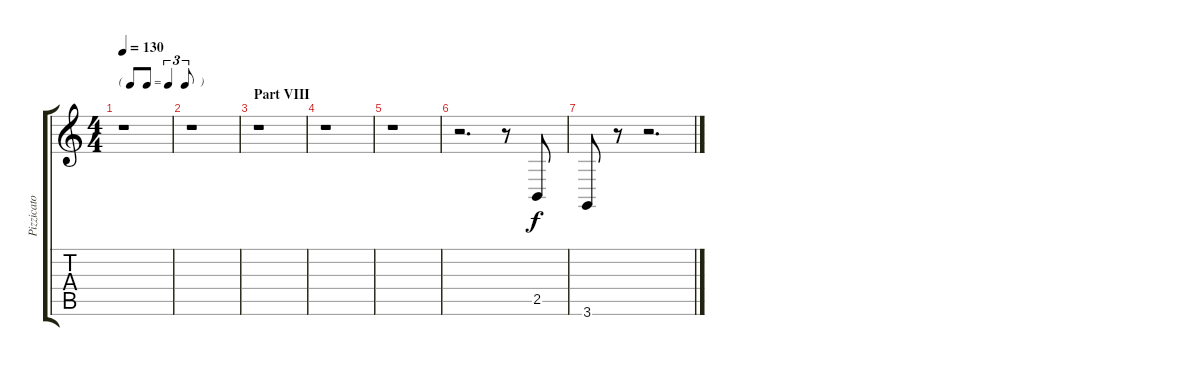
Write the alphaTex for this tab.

\track ("Pizzicato" "Pizzicato") {instrument pizzicatostrings}
\staff {score tabs}
\tuning (E4 B3 G3 D3 A2 E2) {hide}
\ts (4 4)
\tf triplet8th
\tempo 130
\clef g2
\ks c
r.1{dy pp} |
r.1 |
\section ("" "Part VIII")
r.1 |
r.1 |
r.1 |
r.2{d} r.8 2.5.8{dy f} |
3.6.8 r.8 r.2{d}
